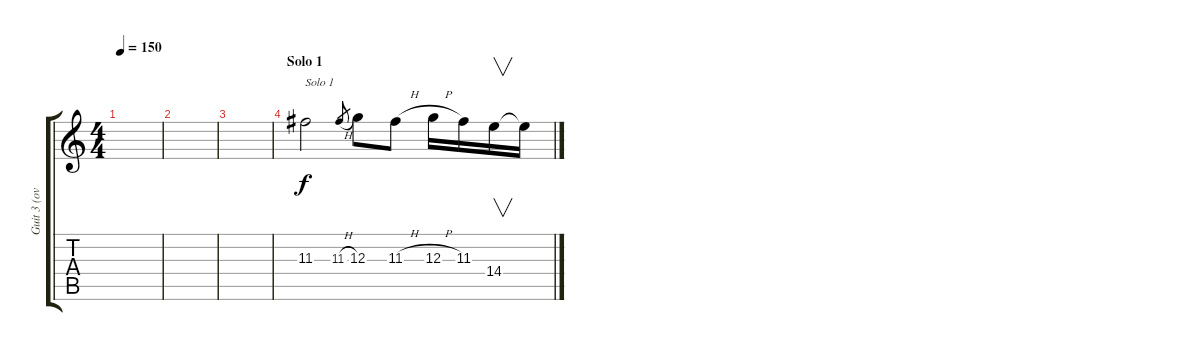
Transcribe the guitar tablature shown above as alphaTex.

\track ("Guit 3 (overdubs solo)" "Guit 3 (ov") {instrument distortionguitar}
\staff {score tabs}
\tuning (E4 B3 G3 D3 A2 E2) {hide}
\ts (4 4)
\tempo 150
\clef g2
\ks c
|
|
|
\section ("" "Solo 1")
11.3.2{txt "Solo 1"} 11.3{h}.8{gr} 12.3.8 11.3{h}.8 12.3{h}.16 11.3.16 14.4.16{v} 14.4{t}.16
